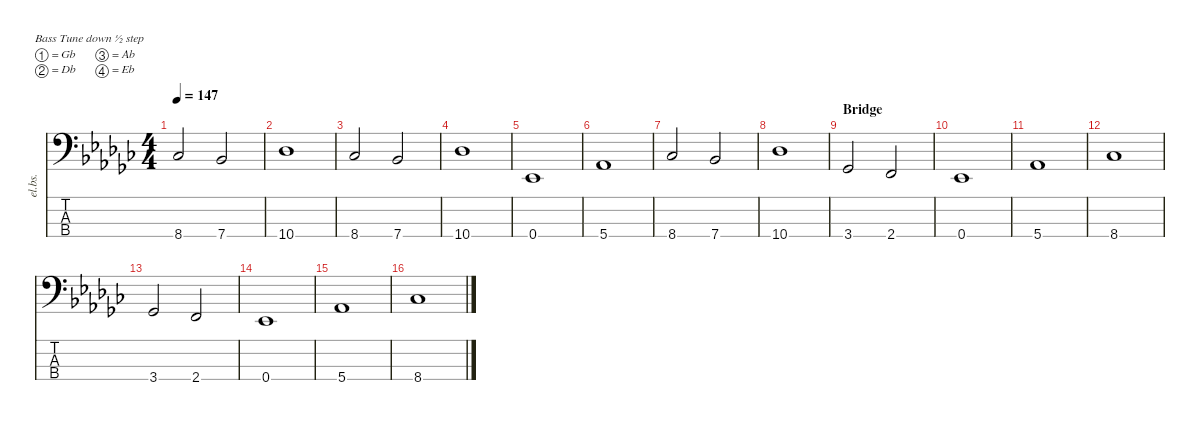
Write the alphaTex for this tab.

\defaultSystemsLayout 4
\hideDynamics
\bracketExtendMode nobrackets
\otherSystemsTrackNameOrientation horizontal
\track ("Bass" "el.bs.") {instrument electricbassfinger}
\staff {score tabs}
\tuning (Gb2 Db2 Ab1 Eb1)
\ts (4 4)
\tempo 147
\clef f4
\ks ebminor
8.4{acc b}.2{dy f beam Up} 7.4{acc b}.2{beam Up} |
10.4{acc b}.1{beam Down} |
8.4{acc b}.2{beam Up} 7.4{acc b}.2{beam Up} |
10.4{acc b}.1{beam Down} |
0.4{acc b}.1{beam Up} |
5.4{acc b}.1{beam Up} |
8.4{acc b}.2{beam Up} 7.4{acc b}.2{beam Up} |
10.4{acc b}.1{beam Down} |
\section ("" "Bridge")
3.4{acc b}.2{beam Up} 2.4{acc forcenatural}.2{beam Up} |
0.4{acc b}.1{beam Up} |
5.4{acc b}.1{beam Up} |
8.4{acc b}.1{beam Up} |
3.4{acc b}.2{beam Up} 2.4{acc forcenatural}.2{beam Up} |
0.4{acc b}.1{beam Up} |
5.4{acc b}.1{beam Up} |
8.4{acc b}.1{beam Up}
